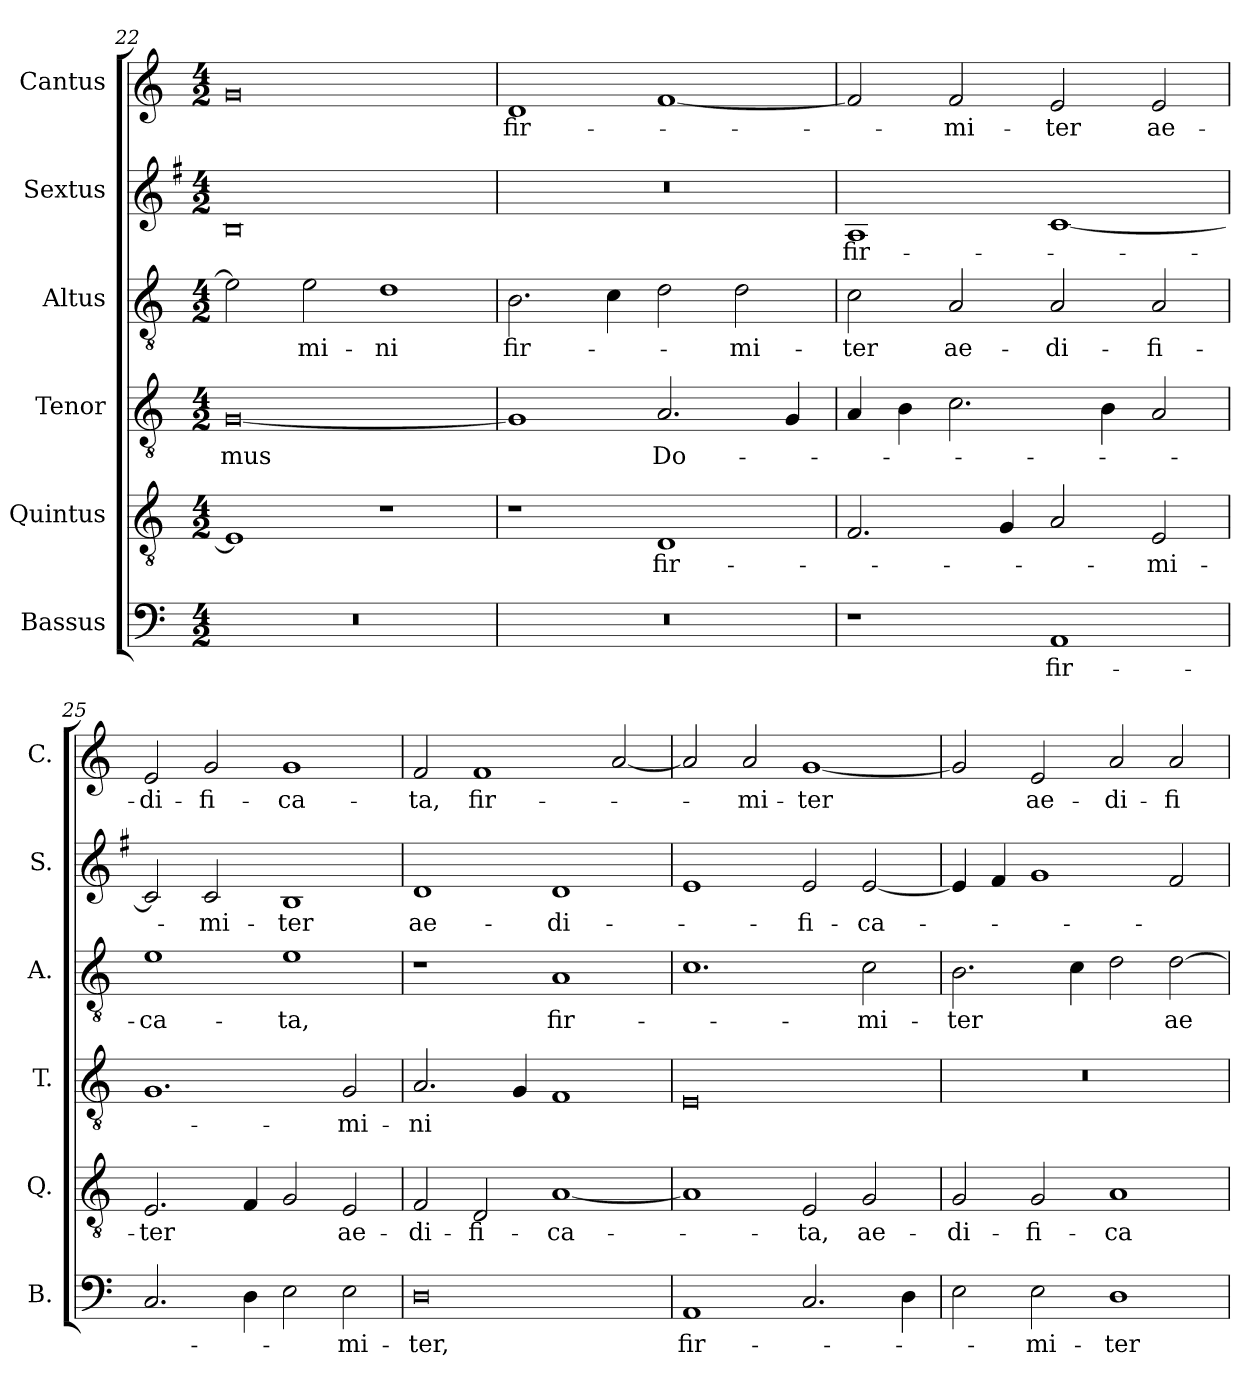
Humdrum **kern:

**kern	**text	**kern	**text	**kern	**text	**kern	**text	**kern	**text	**kern	**text
*part6	*part6	*part5	*part5	*part4	*part4	*part3	*part3	*part2	*part2	*part1	*part1
*staff6	*staff6	*staff5	*staff5	*staff4	*staff4	*staff3	*staff3	*staff2	*staff2	*staff1	*staff1
*I"Bassus	*	*I"Quintus	*	*I"Tenor	*	*I"Altus	*	*I"Sextus	*	*I"Cantus	*
*I'B.	*	*I'Q.	*	*I'T.	*	*I'A.	*	*I'S.	*	*I'C.	*
*clefF4	*	*clefGv2	*	*clefGv2	*	*clefGv2	*	*clefG2	*	*clefG2	*
*k[]	*	*k[]	*	*k[]	*	*k[]	*	*k[f#]	*	*k[]	*
*M4/2	*	*M4/2	*	*M4/2	*	*M4/2	*	*M4/2	*	*M4/2	*
=22	=22	=22	=22	=22	=22	=22	=22	=22	=22	=22	=22
0r	.	1E]	.	[0G	-mus	2e\]	.	0B	.	0g	.
.	.	.	.	.	.	2e\	-mi-	.	.	.	.
.	.	1r	.	.	.	1d	-ni	.	.	.	.
!!LO:LB:g=z
=23	=23	=23	=23	=23	=23	=23	=23	=23	=23	=23	=23
0r	.	1r	.	1G]	.	2.B\	fir-	0r	.	1d	fir-
.	.	.	.	.	.	4c\	.	.	.	.	.
.	.	1D	fir-	2.A/	Do-	2d\	.	.	.	[1f	.
.	.	.	.	.	.	2d\	-mi-	.	.	.	.
.	.	.	.	4G/	.	.	.	.	.	.	.
=24	=24	=24	=24	=24	=24	=24	=24	=24	=24	=24	=24
1r	.	2.F/	.	4A/	.	2c\	-ter	1A	fir-	2f/]	.
.	.	.	.	4B\	.	.	.	.	.	.	.
.	.	.	.	2.c\	.	2A/	ae-	.	.	2f/	-mi-
.	.	4G/	.	.	.	.	.	.	.	.	.
1AA	fir-	2A/	.	.	.	2A/	-di-	[1c	.	2e/	-ter
.	.	.	.	4B\	.	.	.	.	.	.	.
.	.	2E/	-mi-	2A/	.	2A/	-fi-	.	.	2e/	ae-
=25	=25	=25	=25	=25	=25	=25	=25	=25	=25	=25	=25
2.C/	.	2.E/	-ter	1.G	.	1e	-ca-	2c/]	.	2e/	-di-
.	.	.	.	.	.	.	.	2c/	-mi-	2g/	-fi-
4D\	.	4F/	.	.	.	.	.	.	.	.	.
2E\	.	2G/	.	.	.	1e	-ta,	1B	-ter	1g	-ca-
2E\	-mi-	2E/	ae-	2G/	-mi-	.	.	.	.	.	.
=26	=26	=26	=26	=26	=26	=26	=26	=26	=26	=26	=26
0D	-ter,	2F/	-di-	2.A/	-ni	1r	.	1d	ae-	2f/	-ta,
.	.	2D/	-fi-	.	.	.	.	.	.	1f	fir-
.	.	.	.	4G/	.	.	.	.	.	.	.
.	.	[1A	-ca-	1F	.	1A	fir-	1d	-di-	.	.
.	.	.	.	.	.	.	.	.	.	[2a/	.
=27	=27	=27	=27	=27	=27	=27	=27	=27	=27	=27	=27
1AA	fir-	1A]	.	0E	.	1.c	.	1e	.	2a/]	.
.	.	.	.	.	.	.	.	.	.	2a/	-mi-
2.C/	.	2E/	-ta,	.	.	.	.	2e/	-fi-	[1g	-ter
.	.	2G/	ae-	.	.	2c\	-mi-	[2e/	-ca-	.	.
4D\	.	.	.	.	.	.	.	.	.	.	.
=28	=28	=28	=28	=28	=28	=28	=28	=28	=28	=28	=28
2E\	.	2G/	-di-	0r	.	2.B\	-ter	4e/]	.	2g/]	.
.	.	.	.	.	.	.	.	4f#/	.	.	.
2E\	-mi-	2G/	-fi-	.	.	.	.	1g	.	2e/	ae-
.	.	.	.	.	.	4c\	.	.	.	.	.
1D	-ter	1A	-ca-	.	.	2d\	.	.	.	2a/	-di-
.	.	.	.	.	.	[2d\	ae-	2f#/	.	2a/	-fi-
=	=	=	=	=	=	=	=	=	=	=	=
*-	*-	*-	*-	*-	*-	*-	*-	*-	*-	*-	*-
